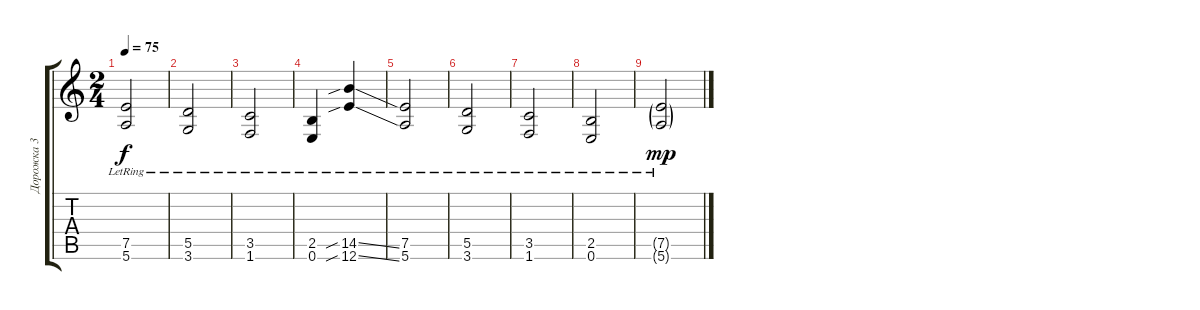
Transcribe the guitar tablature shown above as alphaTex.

\track ("Дорожка 3" "Дорожка 3") {instrument distortionguitar}
\staff {score tabs}
\tuning (E4 B3 G3 D3 A2 E2) {hide}
\ts (2 4)
\tempo 75
\clef g2
\ks c
(7.5{lr} 5.6{lr}).2{dy f} |
(5.5{lr} 3.6{lr}).2 |
(3.5{lr} 1.6{lr}).2 |
(2.5{lr} 0.6{lr}).4 (14.5{sib ss lr} 12.6{sib ss lr}).4 |
(7.5{lr} 5.6{lr}).2 |
(5.5{lr} 3.6{lr}).2 |
(3.5{lr} 1.6{lr}).2 |
(2.5{lr} 0.6{lr}).2 |
(7.5{g lr} 5.6{g lr}).2{dy mp}
